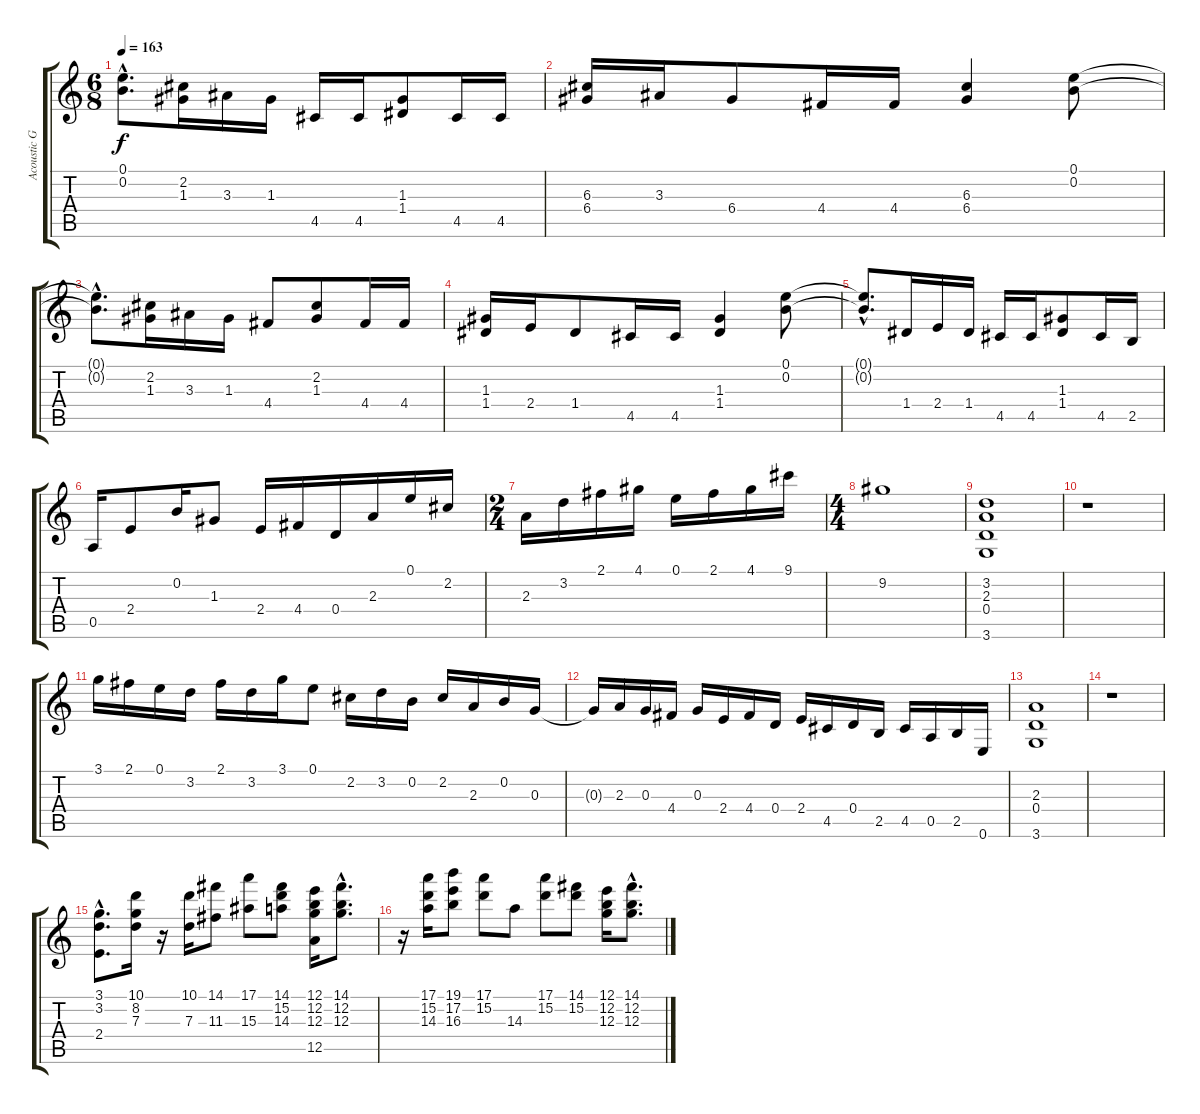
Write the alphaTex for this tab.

\track ("Acoustic Guitar" "Acoustic G") {instrument acousticguitarsteel}
\staff {score tabs}
\tuning (E4 B3 G3 D3 A2 E2) {hide}
\ts (6 8)
\tempo 163
\clef g2
\ks c
(0.1{hac t} 0.2{hac t}).8{d dy f} (2.2 1.3).16 3.3.16 1.3.16 4.5.16 4.5.16 (1.3 1.4).8 4.5.16 4.5.16 |
(6.3 6.4).16 3.3.16 6.4.8 4.4.16 4.4.16 (6.3 6.4).4 (0.1 0.2).8 |
(0.1{hac t} 0.2{hac t}).8{d} (2.2 1.3).16 3.3.16 1.3.16 4.4.8 (2.2 1.3).8 4.4.16 4.4.16 |
(1.3 1.4).16 2.4.16 1.4.8 4.5.16 4.5.16 (1.3 1.4).4 (0.1 0.2).8 |
(0.1{hac t} 0.2{hac t}).8{d} 1.4.16 2.4.16 1.4.16 4.5.16 4.5.16 (1.3 1.4).8 4.5.16 2.5.16 |
0.5.16 2.4.8 0.2.16 1.3.8 2.4.16 4.4.16 0.4.16 2.3.16 0.1.16 2.2.16 |
\ts (2 4)
2.3.16 3.2.16 2.1.16 4.1.16 0.1.16 2.1.16 4.1.16 9.1.16 |
\ts (4 4)
9.2.1 |
(3.2 2.3 0.4 3.6).1 |
r.1 |
3.1.16 2.1.16 0.1.16 3.2.16 2.1.16 3.2.16 3.1.16 0.1.8 2.2.16 3.2.16 0.2.16 2.2.16 2.3.16 0.2.16 0.3.16 |
0.3{t}.16 2.3.16 0.3.16 4.4.16 0.3.16 2.4.16 4.4.16 0.4.16 2.4.16 4.5.16 0.4.16 2.5.16 4.5.16 0.5.16 2.5.16 0.6.16 |
(2.3 0.4 3.6).1 |
r.1 |
(3.1{hac} 3.2{hac} 2.4{hac}).8{d} (10.1 8.2 7.3).16 r.16 (10.1 7.3).16 (14.1 11.3).8 (17.1 15.3).8 (14.1 15.2 14.3).8 (12.1 12.2 12.3 12.5).16 (14.1{hac} 12.2{hac} 12.3{hac}).8{d} |
r.16 (17.1 15.2 14.3).16 (19.1 17.2 16.3).8 (17.1 15.2).8 14.3.8 (17.1 15.2).8 (14.1 15.2).8 (12.1 12.2 12.3).16 (14.1{hac} 12.2{hac} 12.3{hac}).8{d}
